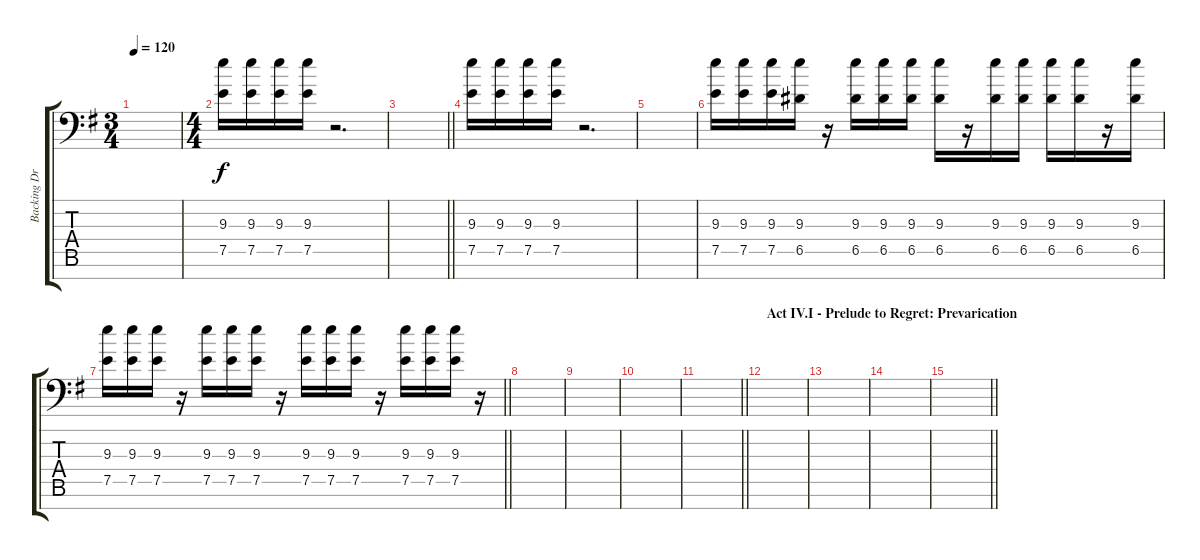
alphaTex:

\track ("Backing Dropped A" "Backing Dr") {instrument distortionguitar}
\staff {score tabs}
\tuning (E4 B3 G3 D3 A2 E2 A1) {hide}
\ts (3 4)
\tempo 120
\clef f4
\ks eminor
|
\ts (4 4)
(9.3 7.5).16 (9.3 7.5).16 (9.3 7.5).16 (9.3 7.5).16 r.2{d} |
\barLineRight lightlight
|
(9.3 7.5).16 (9.3 7.5).16 (9.3 7.5).16 (9.3 7.5).16 r.2{d} |
|
(9.3 7.5).16 (9.3 7.5).16 (9.3 7.5).16 (9.3 6.5).16 r.16 (9.3 6.5).16 (9.3 6.5).16 (9.3 6.5).16 (9.3 6.5).16 r.16 (9.3 6.5).16 (9.3 6.5).16 (9.3 6.5).16 (9.3 6.5).16 r.16 (9.3 6.5).16 |
\barLineRight lightlight
(9.3 7.5).16 (9.3 7.5).16 (9.3 7.5).16 r.16 (9.3 7.5).16 (9.3 7.5).16 (9.3 7.5).16 r.16 (9.3 7.5).16 (9.3 7.5).16 (9.3 7.5).16 r.16 (9.3 7.5).16 (9.3 7.5).16 (9.3 7.5).16 r.16 |
\section ("" "")
|
|
|
\barLineRight lightlight
|
\section ("" "Act IV.I - Prelude to Regret: Prevarication")
|
|
|
\barLineRight lightlight
